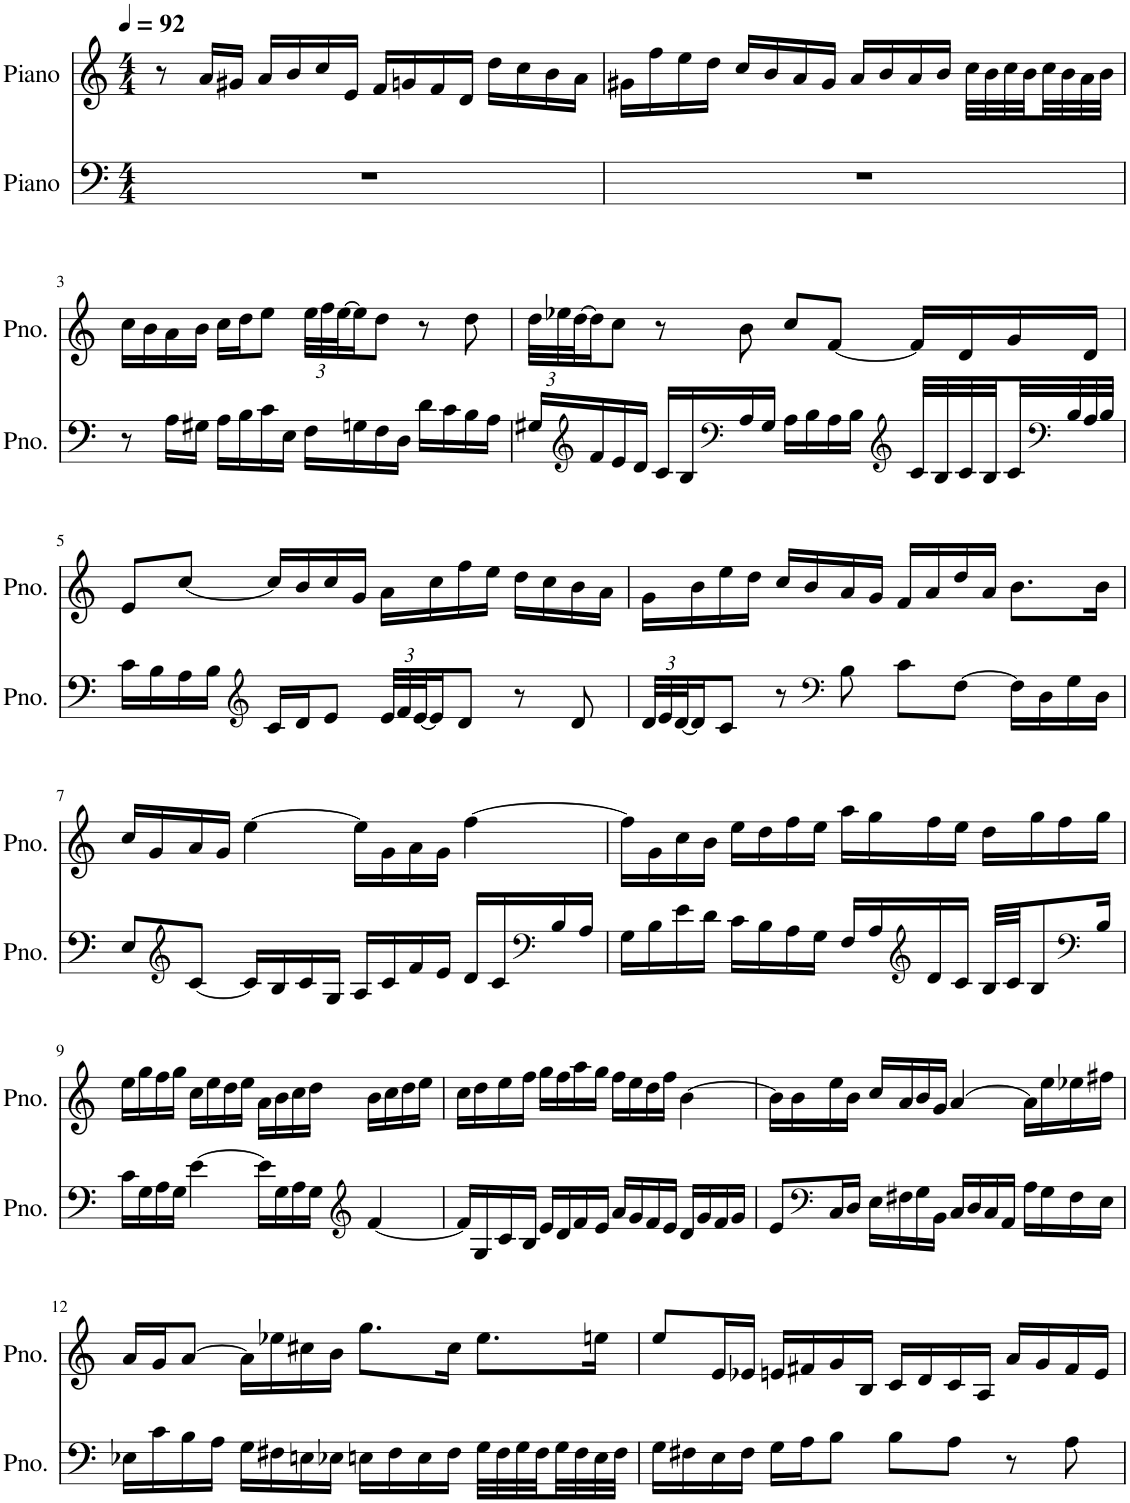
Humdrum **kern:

**kern	**kern
*part2	*part1
*staff2	*staff1
*I"Piano	*I"Piano
*I'Pno.	*I'Pno.
*clefF4	*clefG2
*k[]	*k[]
*M4/4	*M4/4
*MM92	*MM92
=1	=1
1r	8r
.	16a/LL
.	16g#X/JJ
.	16a/LL
.	16b/
.	16cc/
.	16e/JJ
.	16f/LL
.	16gn/
.	16f/
.	16d/JJ
.	16dd\LL
.	16cc\
.	16b\
.	16a\JJ
=2	=2
1r	16g#X\LL
.	16ff\
.	16ee\
.	16dd\JJ
.	16cc/LL
.	16b/
.	16a/
.	16g#/JJ
.	16a/LL
.	16b/
.	16a/
.	16b/JJ
.	32cc\LLL
.	32b\
.	32cc\
.	32b\
.	32cc\
.	32b\
.	32a\
.	32b\JJJ
!!LO:LB:g=z
=3	=3
8r	16cc\LL
.	16b\
16A\LL	16a\
16G#X\JJ	16b\JJ
16A\LL	16cc\LL
16B\	16dd\J
16c\	8ee\J
16E\JJ	.
*	*Xbrackettup
16F\LL	48ee\LLL
.	48ff\
.	[48ee\J
16Gn\	16ee\J]
16F\	8dd\J
16D\JJ	.
16d\LL	8r
16c\	.
16B\	8dd\
16A\JJ	.
=4	=4
16G#X/LL	48dd\LLL
.	48ee-X\
.	[48dd\J
*clefG2	*
16f/	16dd\J]
16e/	8cc\J
16d/JJ	.
16c/LL	8r
16B/	.
*clefF4	*
16A/	8b\
16G#/JJ	.
16A\LL	8cc/L
16B\	.
16A\	[8f/J
16B\JJ	.
*clefG2	*
32c/LLL	16f/LL]
32B/	.
32c/	16d/
32B/	.
32c/	16g/
*clefF4	*
32B/	.
32A/	16d/JJ
32B/JJJ	.
!!LO:LB:g=z
=5	=5
16c\LL	8e/L
16B\	.
16A\	[8cc/J
16B\JJ	.
*clefG2	*
16c/LL	16cc/LL]
16d/J	16b/
8e/J	16cc/
.	16g/JJ
*Xbrackettup	*
48e/LLL	16a\LL
48f/	.
[48e/J	.
16e/J]	16cc\
8d/J	16ff\
.	16ee\JJ
8r	16dd\LL
.	16cc\
8d/	16b\
.	16a\JJ
=6	=6
48d/LLL	16g\LL
48e/	.
[48d/J	.
16d/J]	16b\
8c/J	16ee\
.	16dd\JJ
8r	16cc/LL
.	16b/
*clefF4	*
8B\	16a/
.	16g/JJ
8c\L	16f/LL
.	16a/
[8F\J	16dd/
.	16a/JJ
16F\LL]	8.b\L
16D\	.
16G\	.
16D\JJ	16b\Jk
!!LO:LB:g=z
=7	=7
8E/L	16cc/LL
.	16g/
*clefG2	*
[8c/J	16a/
.	16g/JJ
16c/LL]	[4ee\
16B/	.
16c/	.
16G/JJ	.
16A/LL	16ee\LL]
16c/	16g\
16f/	16a\
16e/JJ	16g\JJ
16d/LL	[4ff\
16c/	.
*clefF4	*
16B/	.
16A/JJ	.
=8	=8
16G\LL	16ff\LL]
16B\	16g\
16e\	16cc\
16d\JJ	16b\JJ
16c\LL	16ee\LL
16B\	16dd\
16A\	16ff\
16G\JJ	16ee\JJ
16F/LL	16aa\LL
16A/	16gg\
*clefG2	*
16d/	16ff\
16c/JJ	16ee\JJ
32B/LLL	16dd\LL
32c/JJ	.
8B/	16gg\
.	16ff\
*clefF4	*
16B/Jk	16gg\JJ
!!LO:LB:g=z
=9	=9
16c\LL	16ee\LL
16G\	16gg\
16A\	16ff\
16G\JJ	16gg\JJ
[4e\	16cc\LL
.	16ee\
.	16dd\
.	16ee\JJ
16e\LL]	16a\LL
16G\	16b\
16A\	16cc\
16G\JJ	16dd\JJ
*clefG2	*
[4f/	16b\LL
.	16cc\
.	16dd\
.	16ee\JJ
=10	=10
16f/LL]	16cc\LL
16G/	16dd\
16c/	16ee\
16B/JJ	16ff\JJ
16e/LL	16gg\LL
16d/	16ff\
16f/	16aa\
16e/JJ	16gg\JJ
16a/LL	16ff\LL
16g/	16ee\
16f/	16dd\
16e/JJ	16ff\JJ
16d/LL	[4b\
16g/	.
16f/	.
16g/JJ	.
=11	=11
8e/L	16b\LL]
.	16b\
*clefF4	*
16C/L	16ee\
16D/JJ	16b\JJ
16E\LL	16cc/LL
16F#X\	16a/
16G\	16b/
16BB\JJ	16g/JJ
16C/LL	[4a/
16D/	.
16C/	.
16AA/JJ	.
16A\LL	16a\LL]
16G\	16ee\
16F#\	16ee-X\
16E\JJ	16ff#X\JJ
!!LO:LB:g=z
=12	=12
16E-X\LL	16a/LL
16c\	16g/J
16B\	[8a/J
16A\JJ	.
16G\LL	16a\LL]
16F#X\	16ee-X\
16En\	16cc#X\
16E-X\JJ	16b\JJ
16En\LL	8.gg\L
16F#\	.
16E\	.
16F#\JJ	16cc#\Jk
32G\LLL	8.ee-\L
32F#\	.
32G\	.
32F#\	.
32G\	.
32F#\	.
32E\	16een\Jk
32F#\JJJ	.
=13	=13
16G\LL	8ee/L
16F#X\	.
16E\	16e/L
16F#\JJ	16e-X/JJ
16G\LL	16en/LL
16A\J	16f#X/
8B\J	16g/
.	16B/JJ
8B\L	16c/LL
.	16d/
8A\J	16c/
.	16A/JJ
8r	16a/LL
.	16g/
8A\	16f#/
.	16e/JJ
=	=
*-	*-
